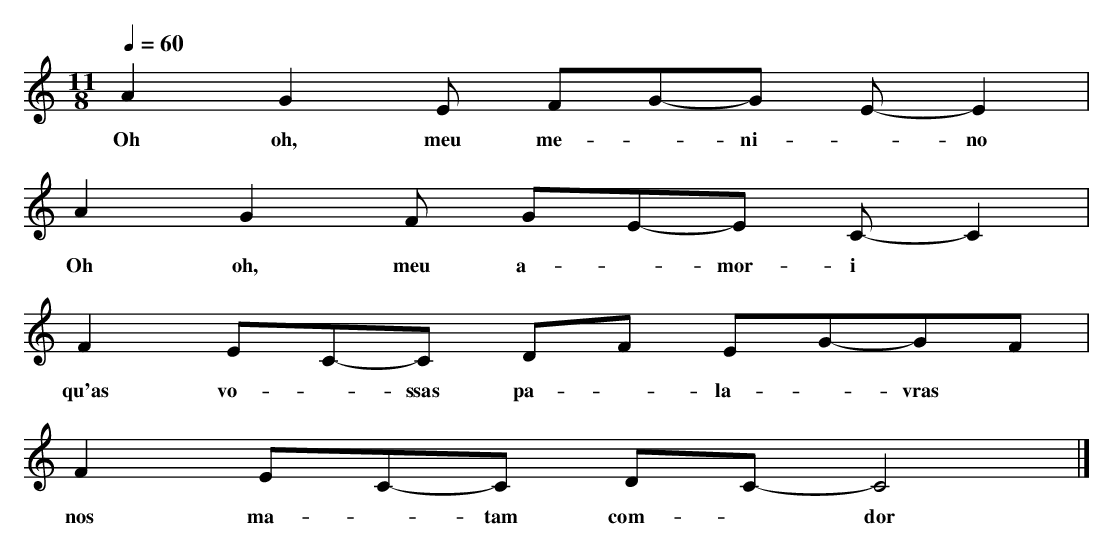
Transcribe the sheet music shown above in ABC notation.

X:1
M: 11/8
K: C
Q: 1/4=60
L: 1/8
A2G2E FG-G E-E2 |
w: Oh oh, meu me-~-ni-~-no
A2G2F GE-E C-C2 |
w: Oh oh, meu a-~-mor-i
F2 EC-C DF EG-GF |
w: qu'as vo-~-ssas pa-~-la-~-vras
F2 EC-C DC-C4 |]
w: nos ma-~-tam com-~ dor
